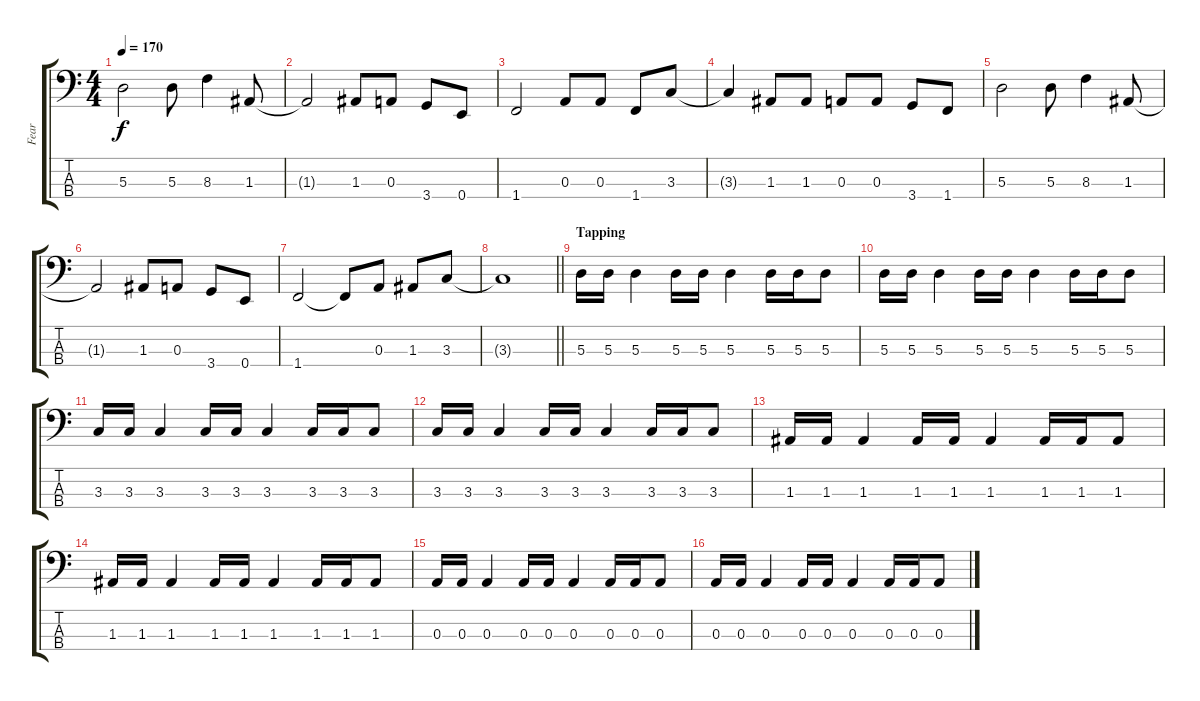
\track ("Fear" "Fear") {instrument electricbassfinger}
\staff {score tabs}
\tuning (G2 D2 A1 E1) {hide}
\ts (4 4)
\tempo 170
\clef f4
\ks c
5.3.2{dy f} 5.3.8 8.3.4 1.3.8 |
1.3{t}.2 1.3.8 0.3.8 3.4.8 0.4.8 |
1.4.2 0.3.8 0.3.8 1.4.8 3.3.8 |
3.3{t}.4 1.3.8 1.3.8 0.3.8 0.3.8 3.4.8 1.4.8 |
5.3.2 5.3.8 8.3.4 1.3.8 |
1.3{t}.2 1.3.8 0.3.8 3.4.8 0.4.8 |
1.4.2 1.4{t}.8 0.3.8 1.3.8 3.3.8 |
\barLineRight lightlight
3.3{t}.1 |
\section ("" "Tapping")
5.3.16 5.3.16 5.3.4 5.3.16 5.3.16 5.3.4 5.3.16 5.3.16 5.3.8 |
5.3.16 5.3.16 5.3.4 5.3.16 5.3.16 5.3.4 5.3.16 5.3.16 5.3.8 |
3.3.16 3.3.16 3.3.4 3.3.16 3.3.16 3.3.4 3.3.16 3.3.16 3.3.8 |
3.3.16 3.3.16 3.3.4 3.3.16 3.3.16 3.3.4 3.3.16 3.3.16 3.3.8 |
1.3.16 1.3.16 1.3.4 1.3.16 1.3.16 1.3.4 1.3.16 1.3.16 1.3.8 |
1.3.16 1.3.16 1.3.4 1.3.16 1.3.16 1.3.4 1.3.16 1.3.16 1.3.8 |
0.3.16 0.3.16 0.3.4 0.3.16 0.3.16 0.3.4 0.3.16 0.3.16 0.3.8 |
0.3.16 0.3.16 0.3.4 0.3.16 0.3.16 0.3.4 0.3.16 0.3.16 0.3.8
